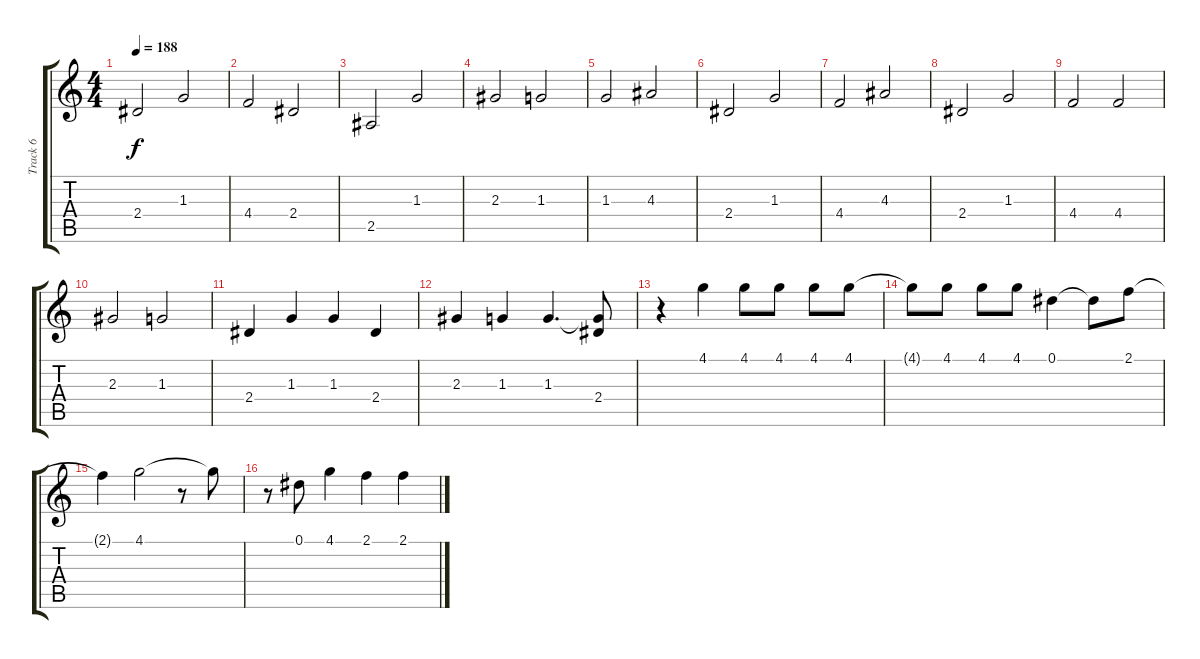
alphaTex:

\track ("Track 6" "Track 6") {instrument distortionguitar}
\staff {score tabs}
\tuning (Eb4 Bb3 Gb3 Db3 Ab2 Eb2) {hide}
\ts (4 4)
\tempo 188
\clef g2
\ks c
2.4.2{dy f} 1.3.2 |
4.4.2 2.4.2 |
2.5.2 1.3.2 |
2.3.2 1.3.2 |
1.3.2 4.3.2 |
2.4.2 1.3.2 |
4.4.2 4.3.2 |
2.4.2 1.3.2 |
4.4.2 4.4.2 |
2.3.2 1.3.2 |
2.4.4 1.3.4 1.3.4 2.4.4 |
2.3.4 1.3.4 1.3.4{d} (1.3{t} 2.4).8 |
r.4 4.1.4 4.1.8 4.1.8 4.1.8 4.1.8 |
4.1{t}.8 4.1.8 4.1.8 4.1.8 0.1.4 0.1{t}.8 2.1.8 |
2.1{t}.4 4.1.2 r.8 4.1{t}.8 |
r.8 0.1.8 4.1.4 2.1.4 2.1.4
